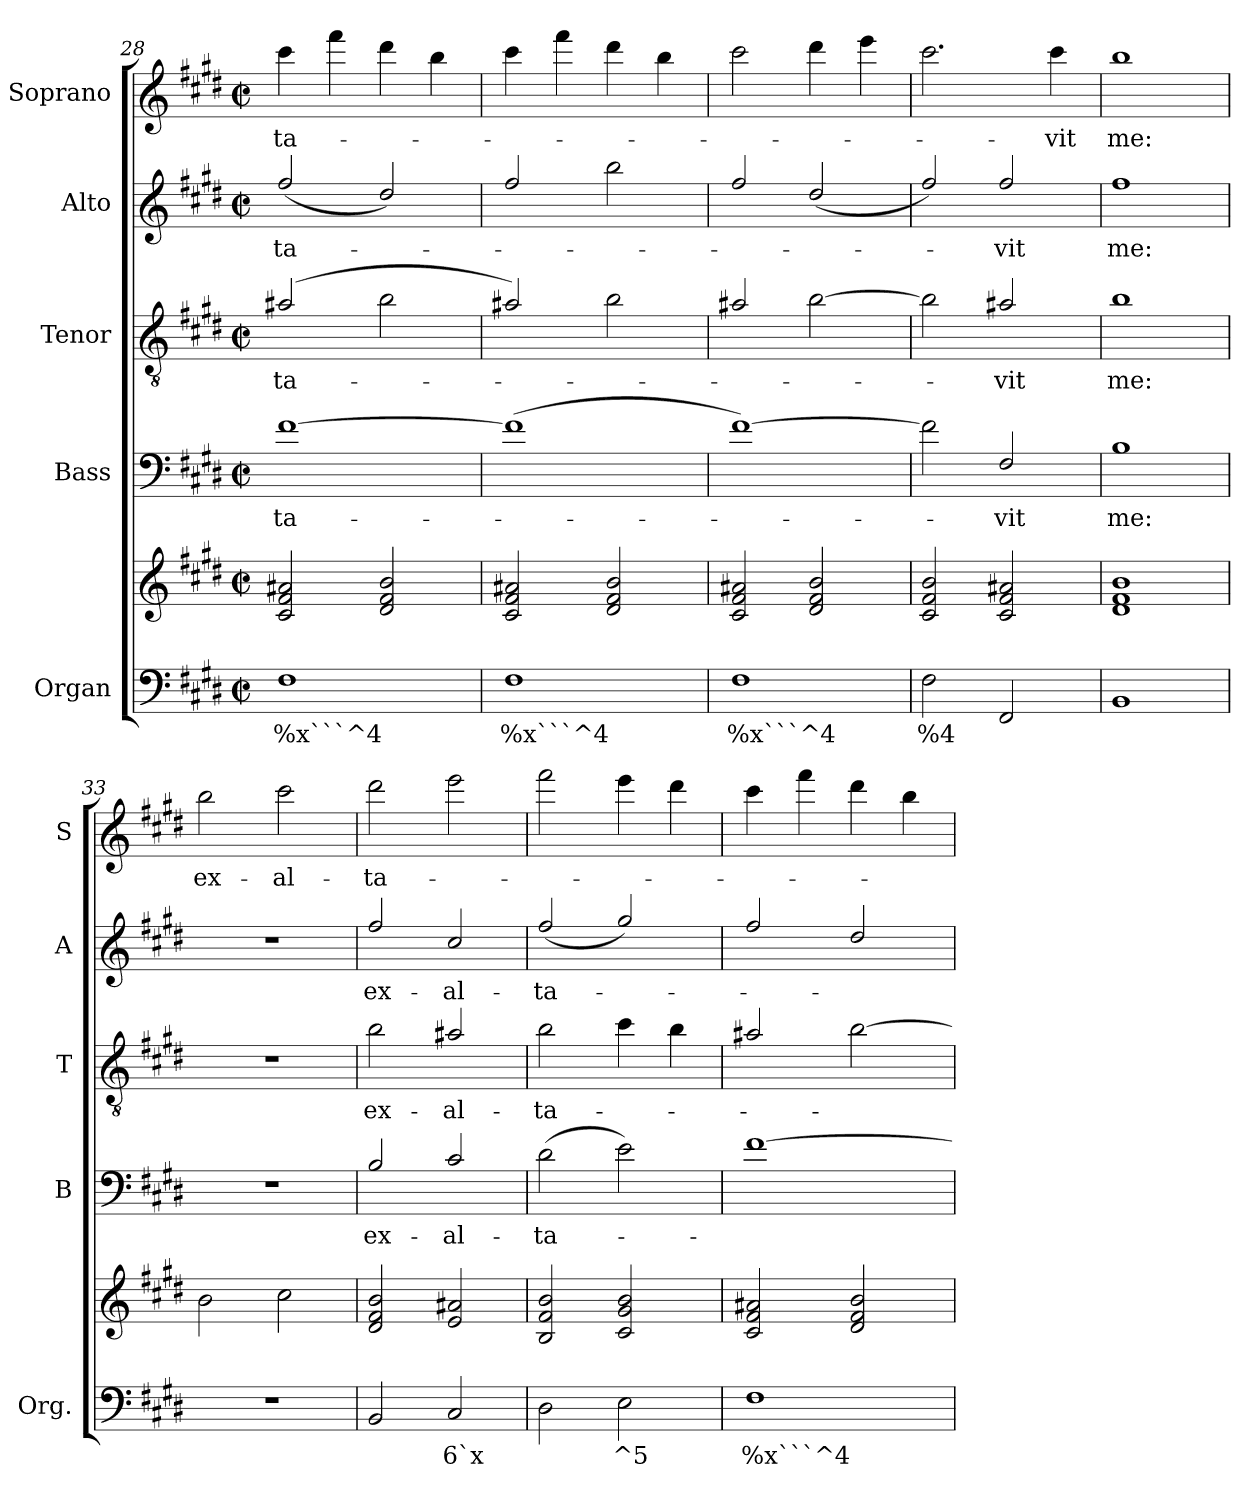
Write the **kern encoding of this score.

**kern	**text	**kern	**kern	**text	**kern	**text	**kern	**text	**kern	**text
*part5	*part5	*part5	*part4	*part4	*part3	*part3	*part2	*part2	*part1	*part1
*staff6	*staff6	*staff5	*staff4	*staff4	*staff3	*staff3	*staff2	*staff2	*staff1	*staff1
*I"Organ	*	*	*I"Bass	*	*I"Tenor	*	*I"Alto	*	*I"Soprano	*
*I'Org.	*	*	*I'B	*	*I'T	*	*I'A	*	*I'S	*
*clefF4	*	*clefG2	*clefF4	*	*clefGv2	*	*clefG2	*	*clefG2	*
*	*	*	*ITrd7c12	*	*ITrd7c12	*	*ITrd7c12	*	*ITrd7c12	*
*k[f#c#g#d#]	*	*k[f#c#g#d#]	*k[f#c#g#d#]	*	*k[f#c#g#d#]	*	*k[f#c#g#d#]	*	*k[f#c#g#d#]	*
*E:	*	*E:	*E:	*	*E:	*	*E:	*	*E:	*
*M2/2	*	*M2/2	*M2/2	*	*M2/2	*	*M2/2	*	*M2/2	*
*met(c|)	*	*met(c|)	*met(c|)	*	*met(c|)	*	*met(c|)	*	*met(c|)	*
=28	=28	=28	=28	=28	=28	=28	=28	=28	=28	=28
!	!LO:LY:b	!	!	!	!	!	!	!	!	!
!	!	!	!	!LO:LY:b	!	!	!	!	!	!
!	!	!	!	!	!	!LO:LY:b	!	!	!	!
!	!	!	!	!	!	!	!	!LO:LY:b	!	!
!	!	!	!	!	!	!	!	!	!	!LO:LY:b
1F#	%x```^4	2c#!/ 2f#!/ 2a#X!/	[1F#	-ta-	(2A#X/	-ta-	(<2f#/	-ta-	4cc#\	-ta-
.	.	.	.	.	.	.	.	.	4ff#\	.
.	.	2d#!/ 2f#!/ 2b!/	.	.	2B\	.	2d#/)	.	4dd#\	.
.	.	.	.	.	.	.	.	.	4b\	.
=29	=29	=29	=29	=29	=29	=29	=29	=29	=29	=29
!	!LO:LY:b	!	!	!	!	!	!	!	!	!
1F#	%x```^4	2c#!/ 2f#!/ 2a#X!/	(>1F#]	.	2A#X/)	.	2f#/	.	4cc#\	.
.	.	.	.	.	.	.	.	.	4ff#\	.
.	.	2d#!/ 2f#!/ 2b!/	.	.	2B\	.	2b\	.	4dd#\	.
.	.	.	.	.	.	.	.	.	4b\	.
=30	=30	=30	=30	=30	=30	=30	=30	=30	=30	=30
!	!LO:LY:b	!	!	!	!	!	!	!	!	!
1F#	%x```^4	2c#!/ 2f#!/ 2a#X!/	[1F#)	.	2A#X/	.	2f#/	.	2cc#\	.
.	.	2d#!/ 2f#!/ 2b!/	.	.	[2B\	.	(<2d#/	.	4dd#\	.
.	.	.	.	.	.	.	.	.	4ee\	.
=31	=31	=31	=31	=31	=31	=31	=31	=31	=31	=31
!	!LO:LY:b	!	!	!	!	!	!	!	!	!
2F#\	%4	2c#!/ 2f#!/ 2b!/	2F#\]	.	2B\]	.	2f#/)	.	2.cc#\	.
!	!	!	!	!LO:LY:b	!	!	!	!	!	!
!	!	!	!	!	!	!LO:LY:b	!	!	!	!
!	!	!	!	!	!	!	!	!LO:LY:b	!	!
2FF#/	.	2c#!/ 2f#!/ 2a#X!/	2FF#/	-vit	2A#X/	-vit	2f#/	-vit	.	.
!	!	!	!	!	!	!	!	!	!	!LO:LY:b
.	.	.	.	.	.	.	.	.	4cc#\	-vit
=32	=32	=32	=32	=32	=32	=32	=32	=32	=32	=32
!	!	!	!	!LO:LY:b	!	!	!	!	!	!
!	!	!	!	!	!	!LO:LY:b	!	!	!	!
!	!	!	!	!	!	!	!	!LO:LY:b	!	!
!	!	!	!	!	!	!	!	!	!	!LO:LY:b
1BB	.	1d#! 1f#! 1b!	1BB	me:	1B	me:	1f#	me:	1b	me:
=33	=33	=33	=33	=33	=33	=33	=33	=33	=33	=33
!	!	!	!	!	!	!	!	!	!	!LO:LY:b
1r	.	2b!\	1r	.	1r	.	1r	.	2b\	ex-
!	!	!	!	!	!	!	!	!	!	!LO:LY:b
.	.	2cc#!\	.	.	.	.	.	.	2cc#\	-al-
=34	=34	=34	=34	=34	=34	=34	=34	=34	=34	=34
!	!	!	!	!LO:LY:b	!	!	!	!	!	!
!	!	!	!	!	!	!LO:LY:b	!	!	!	!
!	!	!	!	!	!	!	!	!LO:LY:b	!	!
!	!	!	!	!	!	!	!	!	!	!LO:LY:b
2BB/	.	2d#!/ 2f#!/ 2b!/	2BB/	ex-	2B\	ex-	2f#/	ex-	2dd#\	-ta-
!	!LO:LY:b	!	!	!	!	!	!	!	!	!
!	!	!	!	!LO:LY:b	!	!	!	!	!	!
!	!	!	!	!	!	!LO:LY:b	!	!	!	!
!	!	!	!	!	!	!	!	!LO:LY:b	!	!
2C#/	6`x	2e!/ 2a#X!/	2C#/	-al-	2A#X/	-al-	2c#/	-al-	2ee\	.
=35	=35	=35	=35	=35	=35	=35	=35	=35	=35	=35
!	!	!	!	!LO:LY:b	!	!	!	!	!	!
!	!	!	!	!	!	!LO:LY:b	!	!	!	!
!	!	!	!	!	!	!	!	!LO:LY:b	!	!
2D#\	.	2B!/ 2f#!/ 2b!/	(>2D#\	-ta-	2B\	-ta-	(<2f#/	-ta-	2ff#\	.
!	!LO:LY:b	!	!	!	!	!	!	!	!	!
2E\	^5	2c#!/ 2g#!/ 2b!/	2E\)	.	4c#\	.	2g#/)	.	4ee\	.
.	.	.	.	.	4B\	.	.	.	4dd#\	.
!!LO:PB:g=z
=36	=36	=36	=36	=36	=36	=36	=36	=36	=36	=36
!	!LO:LY:b	!	!	!	!	!	!	!	!	!
1F#	%x```^4	2c#!/ 2f#!/ 2a#X!/	[1F#	.	2A#X/	.	2f#/	.	4cc#\	.
.	.	.	.	.	.	.	.	.	4ff#\	.
.	.	2d#!/ 2f#!/ 2b!/	.	.	[2B\	.	2d#/	.	4dd#\	.
.	.	.	.	.	.	.	.	.	4b\	.
=	=	=	=	=	=	=	=	=	=	=
*-	*-	*-	*-	*-	*-	*-	*-	*-	*-	*-
